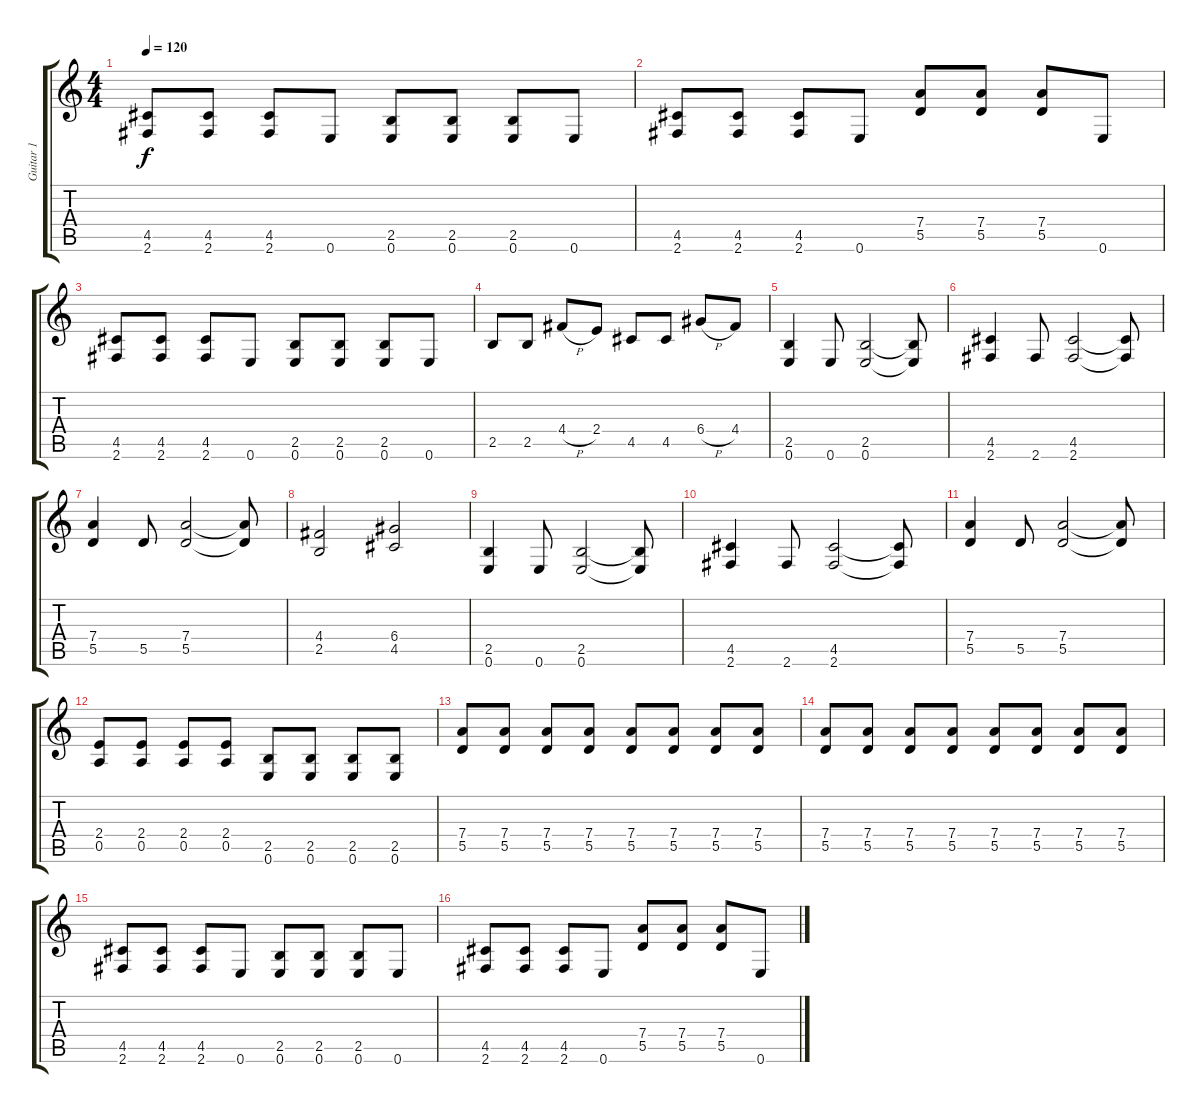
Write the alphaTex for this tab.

\track ("Guitar 1" "Guitar 1") {instrument distortionguitar}
\staff {score tabs}
\tuning (E4 B3 G3 D3 A2 E2) {hide}
\ts (4 4)
\tempo 120
\clef g2
\ks c
(4.5 2.6).8{dy f} (4.5 2.6).8 (4.5 2.6).8 0.6.8 (2.5 0.6).8 (2.5 0.6).8 (2.5 0.6).8 0.6.8 |
(4.5 2.6).8 (4.5 2.6).8 (4.5 2.6).8 0.6.8 (7.4 5.5).8 (7.4 5.5).8 (7.4 5.5).8 0.6.8 |
(4.5 2.6).8 (4.5 2.6).8 (4.5 2.6).8 0.6.8 (2.5 0.6).8 (2.5 0.6).8 (2.5 0.6).8 0.6.8 |
2.5.8 2.5.8 4.4{h}.8 2.4.8 4.5.8 4.5.8 6.4{h}.8 4.4.8 |
(2.5 0.6).4 0.6.8 (2.5 0.6).2 (2.5{t} 0.6{t}).8 |
(4.5 2.6).4 2.6.8 (4.5 2.6).2 (4.5{t} 2.6{t}).8 |
(7.4 5.5).4 5.5.8 (7.4 5.5).2 (7.4{t} 5.5{t}).8 |
(4.4 2.5).2 (6.4 4.5).2 |
(2.5 0.6).4 0.6.8 (2.5 0.6).2 (2.5{t} 0.6{t}).8 |
(4.5 2.6).4 2.6.8 (4.5 2.6).2 (4.5{t} 2.6{t}).8 |
(7.4 5.5).4 5.5.8 (7.4 5.5).2 (7.4{t} 5.5{t}).8 |
(2.4 0.5).8 (2.4 0.5).8 (2.4 0.5).8 (2.4 0.5).8 (2.5 0.6).8 (2.5 0.6).8 (2.5 0.6).8 (2.5 0.6).8 |
(7.4 5.5).8 (7.4 5.5).8 (7.4 5.5).8 (7.4 5.5).8 (7.4 5.5).8 (7.4 5.5).8 (7.4 5.5).8 (7.4 5.5).8 |
(7.4 5.5).8 (7.4 5.5).8 (7.4 5.5).8 (7.4 5.5).8 (7.4 5.5).8 (7.4 5.5).8 (7.4 5.5).8 (7.4 5.5).8 |
(4.5 2.6).8 (4.5 2.6).8 (4.5 2.6).8 0.6.8 (2.5 0.6).8 (2.5 0.6).8 (2.5 0.6).8 0.6.8 |
(4.5 2.6).8 (4.5 2.6).8 (4.5 2.6).8 0.6.8 (7.4 5.5).8 (7.4 5.5).8 (7.4 5.5).8 0.6.8
